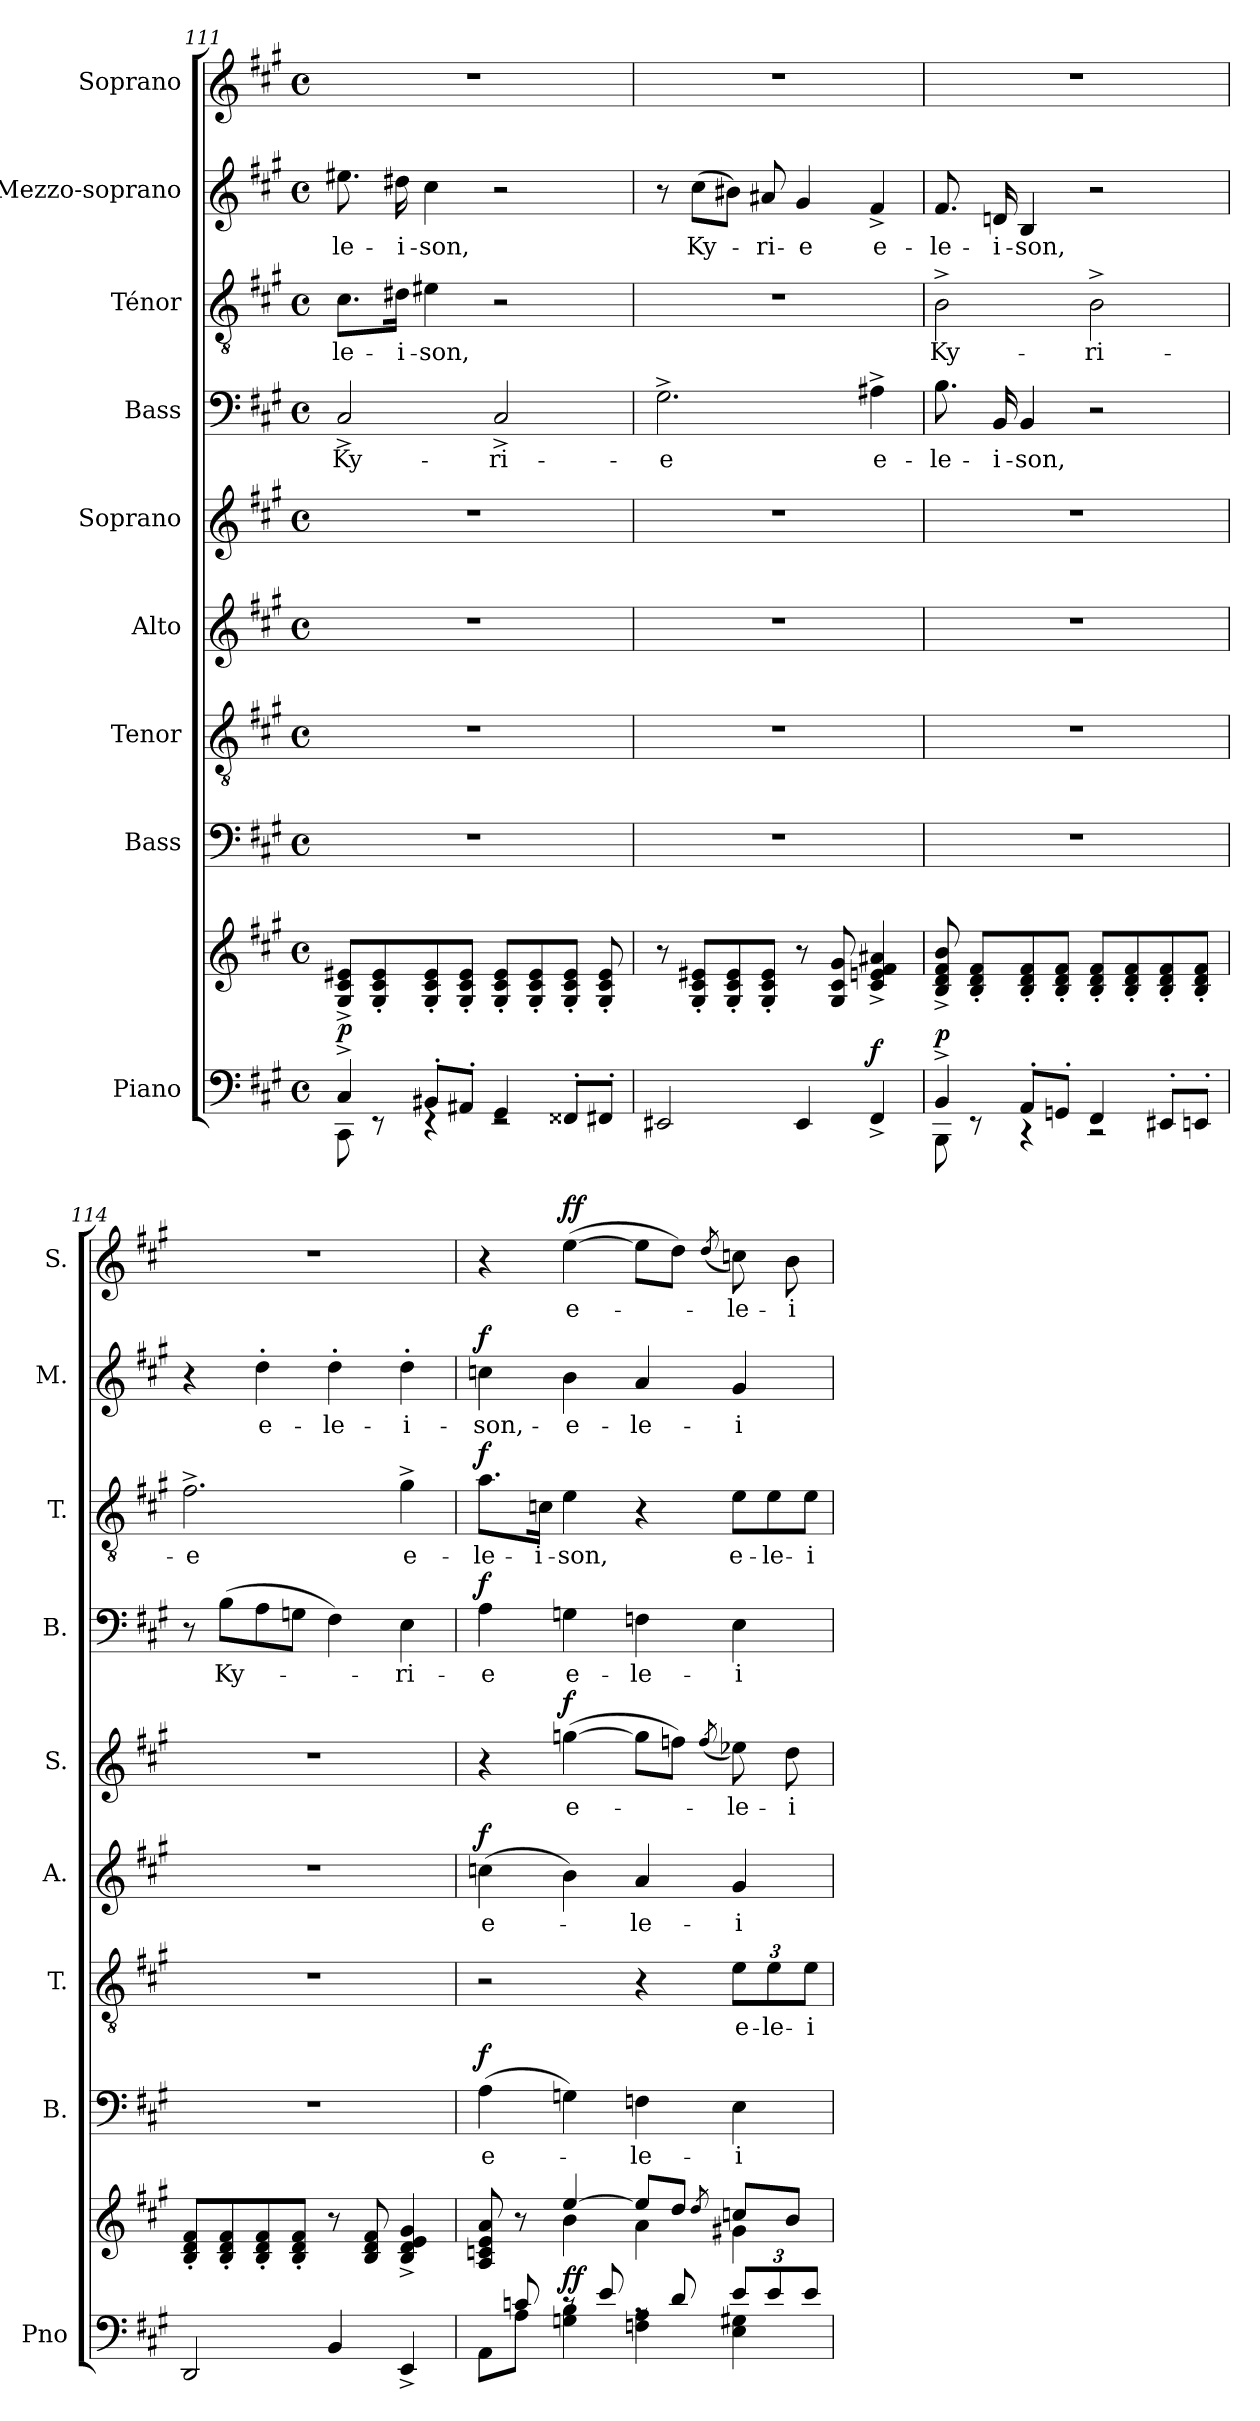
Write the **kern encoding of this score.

**kern	**kern	**dynam	**kern	**text	**dynam	**kern	**text	**kern	**text	**dynam	**kern	**text	**dynam	**kern	**text	**dynam	**kern	**text	**dynam	**kern	**text	**dynam	**kern	**text	**dynam
*part9	*part9	*part9	*part8	*part8	*part8	*part7	*part7	*part6	*part6	*part6	*part5	*part5	*part5	*part4	*part4	*part4	*part3	*part3	*part3	*part2	*part2	*part2	*part1	*part1	*part1
*staff10	*staff9	*staff9/10	*staff8	*staff8	*staff8	*staff7	*staff7	*staff6	*staff6	*staff6	*staff5	*staff5	*staff5	*staff4	*staff4	*staff4	*staff3	*staff3	*staff3	*staff2	*staff2	*staff2	*staff1	*staff1	*staff1
*I"Piano	*	*	*I"Bass	*	*	*I"Tenor	*	*I"Alto	*	*	*I"Soprano	*	*	*I"Bass	*	*	*I"Ténor	*	*	*I"Mezzo-soprano	*	*	*I"Soprano	*	*
*I'Pno	*	*	*I'B.	*	*	*I'T.	*	*I'A.	*	*	*I'S.	*	*	*I'B.	*	*	*I'T.	*	*	*I'M.	*	*	*I'S.	*	*
*clefF4	*clefG2	*	*clefF4	*	*	*clefGv2	*	*clefG2	*	*	*clefG2	*	*	*clefF4	*	*	*clefGv2	*	*	*clefG2	*	*	*clefG2	*	*
*	*	*	*	*	*	*	*	*	*	*	*ITrd2c3	*	*	*	*	*	*	*	*	*	*	*	*	*	*
*k[f#c#g#]	*k[f#c#g#]	*	*k[f#c#g#]	*	*	*k[f#c#g#]	*	*k[f#c#g#]	*	*	*k[f#c#g#d#a#e#]	*	*	*k[f#c#g#]	*	*	*k[f#c#g#]	*	*	*k[f#c#g#]	*	*	*k[f#c#g#]	*	*
*M4/4	*M4/4	*	*M4/4	*	*	*M4/4	*	*M4/4	*	*	*M4/4	*	*	*M4/4	*	*	*M4/4	*	*	*M4/4	*	*	*M4/4	*	*
*met(c)	*met(c)	*	*met(c)	*	*	*met(c)	*	*met(c)	*	*	*met(c)	*	*	*met(c)	*	*	*met(c)	*	*	*met(c)	*	*	*met(c)	*	*
=111	=111	=111	=111	=111	=111	=111	=111	=111	=111	=111	=111	=111	=111	=111	=111	=111	=111	=111	=111	=111	=111	=111	=111	=111	=111
*^	*	*	*	*	*	*	*	*	*	*	*	*	*	*	*	*	*	*	*	*	*	*	*	*	*
!	!	!	!LO:DY:a=2	!	!	!	!	!	!	!	!	!	!	!	!	!LO:LY:b	!	!	!LO:LY:b	!	!	!LO:LY:b	!	!	!	!
4C#^/	8CC#\	8G#/^ 8c#/^ 8e#X/^L	p	1r	.	.	1r	.	1r	.	.	1r	.	.	2C#^/	Ky-	.	8.c#\L	-le-	.	8.ee#X\	-le-	.	1r	.	.
.	8rEE	8G#/' 8c#/' 8e#/'	.	.	.	.	.	.	.	.	.	.	.	.	.	.	.	.	.	.	.	.	.	.	.	.
!	!	!	!	!	!	!	!	!	!	!	!	!	!	!	!	!	!	!	!LO:LY:b	!	!	!LO:LY:b	!	!	!	!
.	.	.	.	.	.	.	.	.	.	.	.	.	.	.	.	.	.	16d#X\Jk	-i-	.	16dd#X\	-i-	.	.	.	.
!	!	!	!	!	!	!	!	!	!	!	!	!	!	!	!	!	!	!	!LO:LY:b	!	!	!LO:LY:b	!	!	!	!
8BB#X'/L	4rEE	8G#/' 8c#/' 8e#/'	.	.	.	.	.	.	.	.	.	.	.	.	.	.	.	4e#X\	-son,	.	4cc#\	-son,	.	.	.	.
8AA#X'/J	.	8G#/' 8c#/' 8e#/'J	.	.	.	.	.	.	.	.	.	.	.	.	.	.	.	.	.	.	.	.	.	.	.	.
!	!	!	!	!	!	!	!	!	!	!	!	!	!	!	!	!LO:LY:b	!	!	!	!	!	!	!	!	!	!
4GG#/	2rEE	8G#/' 8c#/' 8e#/'L	.	.	.	.	.	.	.	.	.	.	.	.	2C#^/	-ri-	.	2r	.	.	2r	.	.	.	.	.
.	.	8G#/' 8c#/' 8e#/'	.	.	.	.	.	.	.	.	.	.	.	.	.	.	.	.	.	.	.	.	.	.	.	.
8FF##X'/L	.	8G#/' 8c#/' 8e#/'J	.	.	.	.	.	.	.	.	.	.	.	.	.	.	.	.	.	.	.	.	.	.	.	.
8FF#X'/J	.	8G#/' 8c#/' 8e#/'	.	.	.	.	.	.	.	.	.	.	.	.	.	.	.	.	.	.	.	.	.	.	.	.
*v	*v	*	*	*	*	*	*	*	*	*	*	*	*	*	*	*	*	*	*	*	*	*	*	*	*	*
=112	=112	=112	=112	=112	=112	=112	=112	=112	=112	=112	=112	=112	=112	=112	=112	=112	=112	=112	=112	=112	=112	=112	=112	=112	=112
!	!	!	!	!	!	!	!	!	!	!	!	!	!	!	!LO:LY:b	!	!	!	!	!	!	!	!	!	!
2EE#X/	8r	.	1r	.	.	1r	.	1r	.	.	1r	.	.	2.G#^\	-e	.	1r	.	.	8r	.	.	1r	.	.
!	!	!	!	!	!	!	!	!	!	!	!	!	!	!	!	!	!	!	!	!	!LO:LY:b	!	!	!	!
.	8G#/' 8c#/' 8e#X/'L	.	.	.	.	.	.	.	.	.	.	.	.	.	.	.	.	.	.	(8cc#\L	Ky-	.	.	.	.
.	8G#/' 8c#/' 8e#/'	.	.	.	.	.	.	.	.	.	.	.	.	.	.	.	.	.	.	8b#X\J)	.	.	.	.	.
!	!	!	!	!	!	!	!	!	!	!	!	!	!	!	!	!	!	!	!	!	!LO:LY:b	!	!	!	!
.	8G#/' 8c#/' 8e#/'J	.	.	.	.	.	.	.	.	.	.	.	.	.	.	.	.	.	.	8a#X/	-ri-	.	.	.	.
!	!	!	!	!	!	!	!	!	!	!	!	!	!	!	!	!	!	!	!	!	!LO:LY:b	!	!	!	!
4EE#/	8r	.	.	.	.	.	.	.	.	.	.	.	.	.	.	.	.	.	.	4g#/	-e	.	.	.	.
.	8G#/ 8c#/ 8g#/	.	.	.	.	.	.	.	.	.	.	.	.	.	.	.	.	.	.	.	.	.	.	.	.
!	!	!LO:DY:a=2	!	!	!	!	!	!	!	!	!	!	!	!	!LO:LY:b	!	!	!	!	!	!LO:LY:b	!	!	!	!
4FF#^/	4c#/^ 4en/^ 4f#/^ 4a#X/^	f	.	.	.	.	.	.	.	.	.	.	.	4A#X^\	e-	.	.	.	.	4f#^/	e-	.	.	.	.
=113	=113	=113	=113	=113	=113	=113	=113	=113	=113	=113	=113	=113	=113	=113	=113	=113	=113	=113	=113	=113	=113	=113	=113	=113	=113
*^	*	*	*	*	*	*	*	*	*	*	*	*	*	*	*	*	*	*	*	*	*	*	*	*	*
!	!	!	!LO:DY:a=2	!	!	!	!	!	!	!	!	!	!	!	!	!LO:LY:b	!	!	!LO:LY:b	!	!	!LO:LY:b	!	!	!	!
4BB^/	8BBB\	8B/^ 8d/^ 8f#/^ 8b/^	p	1r	.	.	1r	.	1r	.	.	1r	.	.	8.B\	-le-	.	2B^\	Ky-	.	8.f#/	-le-	.	1r	.	.
.	8rEE	8B/' 8d/' 8f#/'L	.	.	.	.	.	.	.	.	.	.	.	.	.	.	.	.	.	.	.	.	.	.	.	.
!	!	!	!	!	!	!	!	!	!	!	!	!	!	!	!	!LO:LY:b	!	!	!	!	!	!LO:LY:b	!	!	!	!
.	.	.	.	.	.	.	.	.	.	.	.	.	.	.	16BB/	-i-	.	.	.	.	16dn/	-i-	.	.	.	.
!	!	!	!	!	!	!	!	!	!	!	!	!	!	!	!	!LO:LY:b	!	!	!	!	!	!LO:LY:b	!	!	!	!
8AA'/L	4rCC	8B/' 8d/' 8f#/'	.	.	.	.	.	.	.	.	.	.	.	.	4BB/	-son,	.	.	.	.	4B/	-son,	.	.	.	.
8GGn'/J	.	8B/' 8d/' 8f#/'J	.	.	.	.	.	.	.	.	.	.	.	.	.	.	.	.	.	.	.	.	.	.	.	.
!	!	!	!	!	!	!	!	!	!	!	!	!	!	!	!	!	!	!	!LO:LY:b	!	!	!	!	!	!	!
4FF#/	2rCC	8B/' 8d/' 8f#/'L	.	.	.	.	.	.	.	.	.	.	.	.	2r	.	.	2B^\	-ri-	.	2r	.	.	.	.	.
.	.	8B/' 8d/' 8f#/'	.	.	.	.	.	.	.	.	.	.	.	.	.	.	.	.	.	.	.	.	.	.	.	.
8EE#X'/L	.	8B/' 8d/' 8f#/'	.	.	.	.	.	.	.	.	.	.	.	.	.	.	.	.	.	.	.	.	.	.	.	.
8EEn'/J	.	8B/' 8d/' 8f#/'J	.	.	.	.	.	.	.	.	.	.	.	.	.	.	.	.	.	.	.	.	.	.	.	.
*v	*v	*	*	*	*	*	*	*	*	*	*	*	*	*	*	*	*	*	*	*	*	*	*	*	*	*
!!LO:PB:g=z
=114	=114	=114	=114	=114	=114	=114	=114	=114	=114	=114	=114	=114	=114	=114	=114	=114	=114	=114	=114	=114	=114	=114	=114	=114	=114
!	!	!	!	!	!	!	!	!	!	!	!	!	!	!	!	!	!	!LO:LY:b	!	!	!	!	!	!	!
2DD/	8B/' 8d/' 8f#/'L	.	1r	.	.	1r	.	1r	.	.	1r	.	.	8r	.	.	2.f#^\	-e	.	4r	.	.	1r	.	.
!	!	!	!	!	!	!	!	!	!	!	!	!	!	!	!LO:LY:b	!	!	!	!	!	!	!	!	!	!
.	8B/' 8d/' 8f#/'	.	.	.	.	.	.	.	.	.	.	.	.	(8B\L	Ky-	.	.	.	.	.	.	.	.	.	.
!	!	!	!	!	!	!	!	!	!	!	!	!	!	!	!	!	!	!	!	!	!LO:LY:b	!	!	!	!
.	8B/' 8d/' 8f#/'	.	.	.	.	.	.	.	.	.	.	.	.	8A\	.	.	.	.	.	4dd'\	e-	.	.	.	.
.	8B/' 8d/' 8f#/'J	.	.	.	.	.	.	.	.	.	.	.	.	8Gn\J	.	.	.	.	.	.	.	.	.	.	.
!	!	!	!	!	!	!	!	!	!	!	!	!	!	!	!	!	!	!	!	!	!LO:LY:b	!	!	!	!
4BB/	8r	.	.	.	.	.	.	.	.	.	.	.	.	4F#\)	.	.	.	.	.	4dd'\	-le-	.	.	.	.
.	8B/ 8d/ 8f#/	.	.	.	.	.	.	.	.	.	.	.	.	.	.	.	.	.	.	.	.	.	.	.	.
!	!	!	!	!	!	!	!	!	!	!	!	!	!	!	!LO:LY:b	!	!	!LO:LY:b	!	!	!LO:LY:b	!	!	!	!
4EE^/	4B/^ 4d/^ 4e/^ 4g#/^	.	.	.	.	.	.	.	.	.	.	.	.	4E\	-ri-	.	4g#^\	e-	.	4dd'\	-i-	.	.	.	.
=115	=115	=115	=115	=115	=115	=115	=115	=115	=115	=115	=115	=115	=115	=115	=115	=115	=115	=115	=115	=115	=115	=115	=115	=115	=115
*^	*^	*	*	*	*	*	*	*	*	*	*	*	*	*	*	*	*	*	*	*	*	*	*	*	*
!	!	!	!	!	!	!LO:LY:b	!LO:DY:a	!	!	!	!LO:LY:b	!LO:DY:a	!	!	!	!	!LO:LY:b	!LO:DY:a	!	!LO:LY:b	!LO:DY:a	!	!LO:LY:b	!LO:DY:a	!	!	!
8ryy	8AA\L	8A/ 8cn/ 8e/ 8a/	4ryy	.	(4A\	e-	f	2r	.	(4ccn\	e-	f	4r	.	.	4A\	-e	f	8.a\L	-le-	f	4ccn\	-son,-	f	4r	.	.
8cn/	8A\J	8r	.	.	.	.	.	.	.	.	.	.	.	.	.	.	.	.	.	.	.	.	.	.	.	.	.
!	!	!	!	!	!	!	!	!	!	!	!	!	!	!	!	!	!	!	!	!LO:LY:b	!	!	!	!	!	!	!
.	.	.	.	.	.	.	.	.	.	.	.	.	.	.	.	.	.	.	16cn\Jk	-i-	.	.	.	.	.	.	.
!	!	!	!	!LO:DY:a=2	!	!	!	!	!	!	!	!	!	!LO:LY:b	!LO:DY:a	!	!LO:LY:b	!	!	!LO:LY:b	!	!	!LO:LY:b	!	!	!LO:LY:b	!LO:DY:a
8rc	4Gn\ 4B\	[4ee/	4b\	ff	4Gn\)	.	.	.	.	4b\)	.	.	([4eeni\	e-	f	4Gn\	e-	.	4e\	-son,	.	4b\	e-	.	([4ee\	e-	ff
8e/	.	.	.	.	.	.	.	.	.	.	.	.	.	.	.	.	.	.	.	.	.	.	.	.	.	.	.
!	!	!	!	!	!	!LO:LY:b	!	!	!	!	!LO:LY:b	!	!	!	!	!	!LO:LY:b	!	!	!	!	!	!LO:LY:b	!	!	!	!
8rA	4Fn\ 4A\	8ee/L]	4a\	.	4Fn\	-le-	.	4r	.	4a/	-le-	.	8eei\L]	.	.	4Fn\	-le-	.	4r	.	.	4a/	-le-	.	8ee\L]	.	.
8d/	.	8dd/J	.	.	.	.	.	.	.	.	.	.	8ddni\J)	.	.	.	.	.	.	.	.	.	.	.	8dd\J)	.	.
.	.	8qdd/	.	.	.	.	.	.	.	.	.	.	(8qdd/	.	.	.	.	.	.	.	.	.	.	.	(8qdd/	.	.
*Xbrackettup	*	*	*	*	*	*	*	*	*	*	*	*	*	*	*	*	*	*	*	*	*	*	*	*	*	*	*
!	!	!	!	!	!	!LO:LY:b	!	!	!LO:LY:b	!	!LO:LY:b	!	!	!LO:LY:b	!	!	!LO:LY:b	!	!	!	!	!	!	!	!	!	!
*	*	*	*	*	*	*	*	*	*	*	*	*	*	*	*	*	*	*	*Xtuplet	*	*	*	*	*	*	*	*
!	!	!	!	!	!	!	!	!	!	!	!	!	!	!	!	!	!	!	!	!LO:LY:b	!	!	!LO:LY:b	!	!	!LO:LY:b	!
12e/L	4E\ 4G#X\	8ccn/L	4g#X\	.	4E\	-i-	.	12e\L	e-	4g#/	-i-	.	8ccni\)	-le-	.	4E\	-i-	.	12e\L	e-	.	4g#/	-i-	.	8ccn\)	-le-	.
!	!	!	!	!	!	!	!	!	!LO:LY:b	!	!	!	!	!	!	!	!	!	!	!LO:LY:b	!	!	!	!	!	!	!
12e/	.	.	.	.	.	.	.	12e\	-le-	.	.	.	.	.	.	.	.	.	12e\	-le-	.	.	.	.	.	.	.
!	!	!	!	!	!	!	!	!	!	!	!	!	!	!LO:LY:b	!	!	!	!	!	!	!	!	!	!	!	!LO:LY:b	!
.	.	8b/J	.	.	.	.	.	.	.	.	.	.	8bi\	-i-	.	.	.	.	.	.	.	.	.	.	8b\	-i-	.
!	!	!	!	!	!	!	!	!	!LO:LY:b	!	!	!	!	!	!	!	!	!	!	!LO:LY:b	!	!	!	!	!	!	!
12e/J	.	.	.	.	.	.	.	12e\J	-i-	.	.	.	.	.	.	.	.	.	12e\J	-i-	.	.	.	.	.	.	.
*v	*v	*	*	*	*	*	*	*	*	*	*	*	*	*	*	*	*	*	*	*	*	*	*	*	*	*	*
*	*v	*v	*	*	*	*	*	*	*	*	*	*	*	*	*	*	*	*	*	*	*	*	*	*	*	*
=	=	=	=	=	=	=	=	=	=	=	=	=	=	=	=	=	=	=	=	=	=	=	=	=	=
*-	*-	*-	*-	*-	*-	*-	*-	*-	*-	*-	*-	*-	*-	*-	*-	*-	*-	*-	*-	*-	*-	*-	*-	*-	*-
